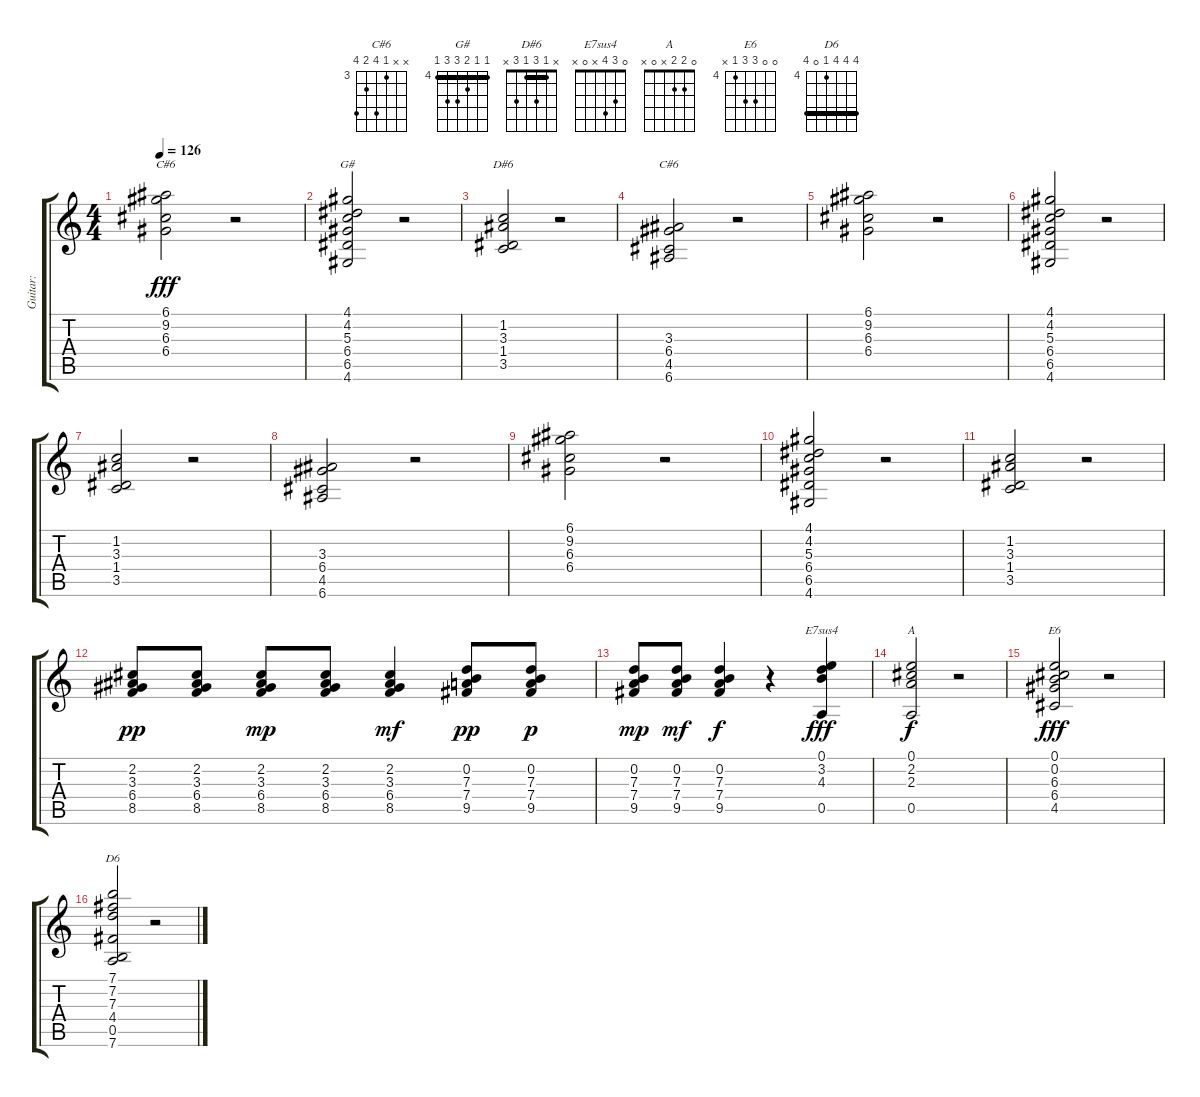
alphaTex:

\track ("Guitar:" "Guitar:") {instrument electricguitarjazz}
\staff {score tabs}
\tuning (E4 B3 G3 D3 A2 E2) {hide}
\chord ("C#6" 6 9 6 6 x x) {firstfret 6 barre 6}
\chord ("G#" 4 4 5 6 6 4) {firstfret 4 barre 4}
\chord ("D#6" x 1 3 1 3 x) {barre 1}
\chord ("C#6" x x 3 6 4 6) {firstfret 3}
\chord ("E7sus4" 0 3 4 x 0 x)
\chord ("A" 0 2 2 x 0 x)
\chord ("E6" 0 0 6 6 4 x) {firstfret 4}
\chord ("D6" 7 7 7 4 0 7) {firstfret 4 barre 7}
\ts (4 4)
\tempo 126
\clef g2
\ks c
(6.1 9.2 6.3 6.4).2{ch "C#6" dy fff} r.2 |
(4.1 4.2 5.3 6.4 6.5 4.6).2{ch "G#"} r.2 |
(1.2 3.3 1.4 3.5).2{ch "D#6"} r.2 |
(3.3 6.4 4.5 6.6).2{ch "C#6"} r.2 |
(6.1 9.2 6.3 6.4).2 r.2 |
(4.1 4.2 5.3 6.4 6.5 4.6).2 r.2 |
(1.2 3.3 1.4 3.5).2 r.2 |
(3.3 6.4 4.5 6.6).2 r.2 |
(6.1 9.2 6.3 6.4).2 r.2 |
(4.1 4.2 5.3 6.4 6.5 4.6).2 r.2 |
(1.2 3.3 1.4 3.5).2 r.2 |
(2.2 3.3 6.4 8.5).8{dy pp} (2.2 3.3 6.4 8.5).8 (2.2 3.3 6.4 8.5).8{dy mp} (2.2 3.3 6.4 8.5).8 (2.2 3.3 6.4 8.5).4{dy mf} (0.2 7.3 7.4 9.5).8{dy pp} (0.2 7.3 7.4 9.5).8{dy p} |
(0.2 7.3 7.4 9.5).8{dy mp} (0.2 7.3 7.4 9.5).8{dy mf} (0.2 7.3 7.4 9.5).4{dy f} r.4 (0.1 3.2 4.3 0.5).4{ch "E7sus4" dy fff} |
(0.1 2.2 2.3 0.5).2{ch "A" dy f} r.2 |
(0.1 0.2 6.3 6.4 4.5).2{ch "E6" dy fff} r.2 |
(7.1 7.2 7.3 4.4 0.5 7.6).2{ch "D6"} r.2
